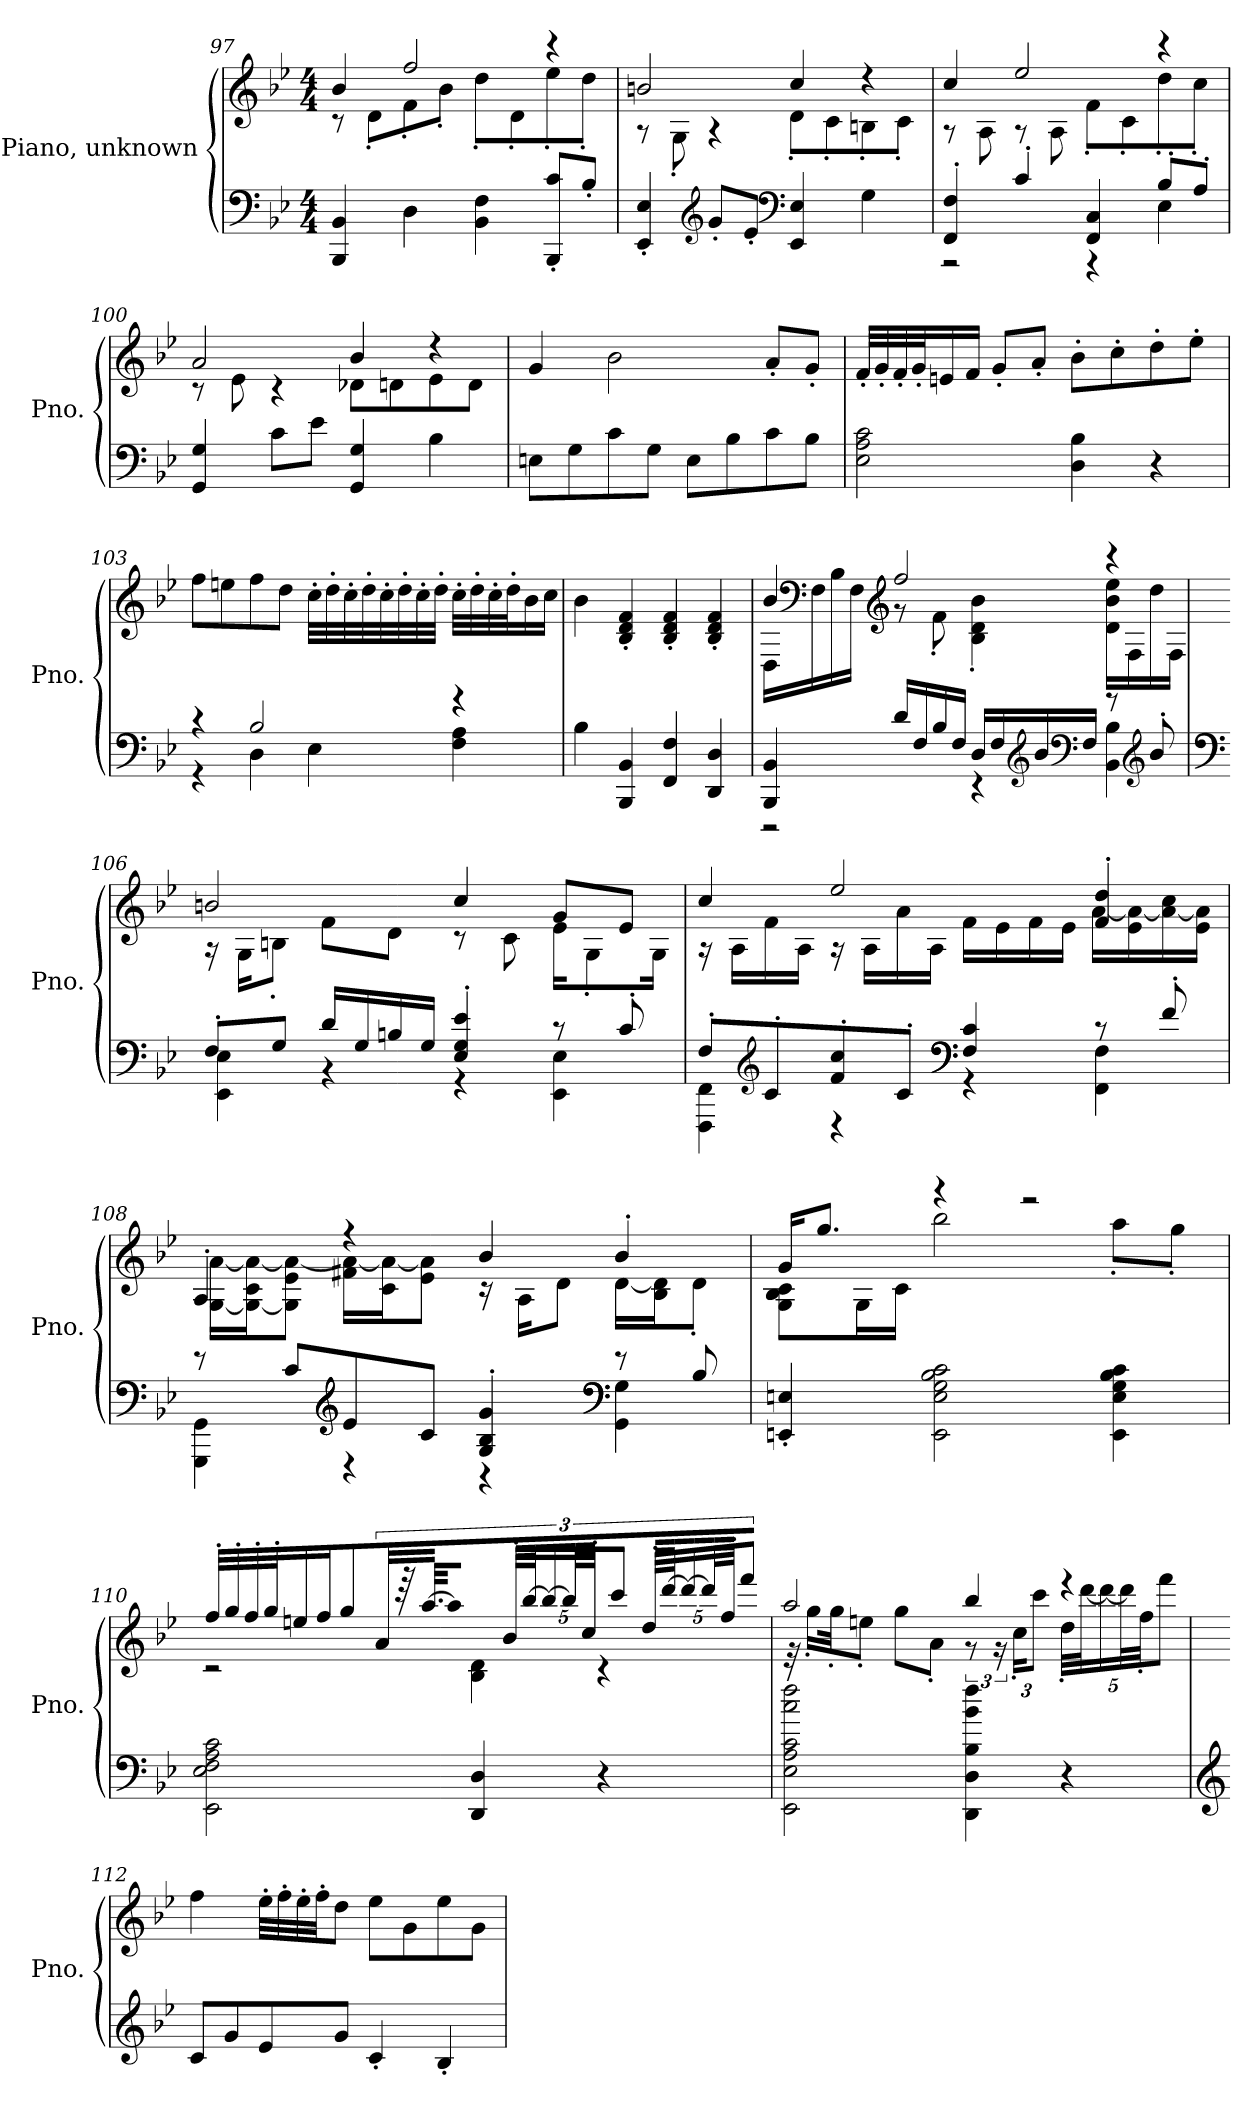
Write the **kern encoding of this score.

**kern	**kern
*part1	*part1
*staff2	*staff1
*I"Piano, unknown	*
*I'Pno.	*
*clefF4	*clefG2
*k[b-e-]	*k[b-e-]
*M4/4	*M4/4
=97	=97
*	*^
4BBB-/ 4BB-/	4b-/	8r
.	.	8d'\L
4D\	2ff/	8f'\
.	.	8b-'\J
4BB-\ 4F\	.	8dd'\L
.	.	8d'\
8BBB-/' 8c/'L	4r	8ee-'\
8B-'/J	.	8dd'\J
!!LO:LB:g=z	!!
=98	=98	=98
4EE-/' 4E-/'	2bn/	8r
.	.	8G'\
*clefG2	*	*
8g'/L	.	4r
8e-'/J	.	.
*clefF4	*	*
4EE-/ 4E-/	4cc/	8d'\L
.	.	8c'\
4G\	4r	8Bn'\
.	.	8c'\J
=99	=99	=99
*^	*	*
4FF/' 4F/'	2r	4cc/	8r
.	.	.	8A\
4c'/	.	2ee-/	8r
.	.	.	8A\
4FF/ 4C/	4r	.	8f'\L
.	.	.	8c'\
8B-'/L	4E-\	4r	8dd'\
8A'/J	.	.	8cc'\J
*v	*v	*	*
=100	=100	=100
4GG/ 4G/	2a/	8r
.	.	8e-\
8c\L	.	4r
8e-\J	.	.
4GG/ 4G/	4b-/	8d-X\L
.	.	8dn\
4B-\	4r	8e-\
.	.	8d\J
*	*v	*v
=101	=101
8En\L	4g/
8G\	.
8c\	2b-\
8G\J	.
8E\L	.
8B-\	.
8c\	8a'/L
8B-\J	8g'/J
!!LO:LB:g=z
=102	=102
2E-\ 2A\ 2c\	32f'/LLL
.	32g'/
.	32f'/
.	32g'/J
.	16en/
.	16f/JJ
.	8g'/L
.	8a'/J
4D\ 4B-\	8b-'\L
.	8cc'\
4r	8dd'\
.	8ee-'\J
=103	=103
*^	*
4r	4r	8ff\L
.	.	8een\
2B-/	4D\	8ff\
.	.	8dd\J
.	4E-\	32cc'\LLL
.	.	32dd'\
.	.	32cc'\
.	.	32dd'\
.	.	32cc'\
.	.	32dd'\
.	.	32cc'\
.	.	32dd'\JJJ
4r	4F\ 4A\	32cc'\LLL
.	.	32dd'\
.	.	32cc'\
.	.	32dd'\J
.	.	16b-\
.	.	16cc\JJ
*v	*v	*
=104	=104
4B-\	4b-\
4BBB-/ 4BB-/	4B-/' 4d/' 4f/'
4FF/ 4F/	4B-/' 4d/' 4f/'
4DD/ 4D/	4B-/' 4d/' 4f/'
!!LO:LB:g=z
=105	=105
*^	*^
4BBB-/ 4BB-/	2r	4b-/	16D\LL
*	*	*clefF4	*
.	.	.	16F\
.	.	.	16B-\
.	.	.	16F\JJ
*	*	*clefG2	*
16d/LL	.	2ff/	8r
16F/	.	.	.
16B-/	.	.	8f'\
16F/JJ	.	.	.
16D/LL	4r	.	4B-\' 4d\' 4b-\'
16F/	.	.	.
*clefG2	*	*	*
16b-/	.	.	.
*clefF4	*	*	*
16F/JJ	.	.	.
8r	4BB-\ 4B-\	4r	16d\ 16b-\ 16ee-\LL
.	.	.	16F\
*clefG2	*	*	*
8b-'/	.	.	16dd\
.	.	.	16F\JJ
=106	=106	=106	=106
*clefF4	*	*	*
8F'/L	4EE-\ 4E-\	2bn/	16r
.	.	.	16G\KL
8G/J	.	.	8Bn'\J
16d/LL	4r	.	8f\L
16G/	.	.	.
16Bn/	.	.	8d\J
16G/JJ	.	.	.
4E-/' 4G/' 4e-/'	4r	4cc/	8r
.	.	.	8c\
8r	4EE-\ 4E-\	8g/L	16e-\KL
.	.	.	8G'\
8c'/	.	8e-/J	.
.	.	.	16G\Jk
!!LO:PB:g=z	!!
=107	=107	=107	=107
8F'/L	4FFF\ 4FF\	4cc/	16r
.	.	.	16A\LL
*clefG2	*	*	*
8c'/	.	.	16f\
.	.	.	16A\JJ
8f/' 8cc/'	4r	2ee-/	16r
.	.	.	16A\LL
8c'/J	.	.	16a\
.	.	.	16A\JJ
*clefF4	*	*	*
4F/ 4c/	4r	.	16f\LL
.	.	.	16e-\
.	.	.	16f\
.	.	.	16e-\JJ
8r	4FF\ 4F\	4f/' 4dd/'	[16a\LL
.	.	.	16e-\ 16a\_
8f'/	.	.	16a\_ 16cc\
.	.	.	16e-\ 16a\]JJ
=108	=108	=108	=108
8r	4GGG\ 4GG\	4A'/	[16G\ [16a\LL
.	.	.	16G\_ 16c\ 16a\_J
8c/L	.	.	8G\] 8e-\ 8a\_J
*clefG2	*	*	*
8e-/	4r	4r	16f#X\ 16a\_LL
.	.	.	16c\ 16a\_J
8c/J	.	.	8e-\ 8a\]J
4G/' 4B-/' 4g/'	4r	4b-/	16r
.	.	.	16A\KL
.	.	.	8d\J
*clefF4	*	*	*
8r	4GG\ 4G\	4b-'/	[16d\LL
.	.	.	16B-\ 16d\]J
8B-/	.	.	8d'\J
*v	*v	*	*
!!LO:LB:g=z	!!
=109	=109	=109
4EEn/' 4En/'	16g/KL	8G\ 8B-\ 8c\L
.	8.gg/J	.
.	.	16G\L
.	.	16c\JJ
2EE\ 2E\ 2G\ 2B-\ 2c\	4r	2bb-\
.	2r	.
4EE\ 4E\ 4G\ 4B-\ 4c\	.	8aa'\L
.	.	8gg'\J
=110	=110	=110
2EE-\ 2E-\ 2F\ 2A\ 2c\	32ff'/LLL	2r
.	32gg'/	.
.	32ff'/	.
.	32gg'/J	.
.	16een/	.
.	16ff/J	.
.	8gg/	.
.	48a/Jkk	.
.	96r	.
.	[48.aa/KLL	.
.	16aa/JJ]	.
*	*Xbrackettup	*
4DD/ 4D/	40b-'/LLL	4B-\ 4d\
.	[40bb-/J	.
.	20bb-/_	.
.	40bb-/L]	.
.	40cc'/JJ	.
.	10ccc/J	.
4r	40dd'/LLL	4r
.	[40ddd/J	.
.	20ddd/_	.
.	40ddd/L]	.
.	40ff'/JJ	.
.	10fff/J	.
!!LO:LB:g=z	!!
=111	=111	=111
2EE-\ 2E-\ 2A\ 2c\ 2cc\ 2ff\	2aa/	32r
.	.	16gg'\LL
.	.	32gg'\JK
.	.	8een'\J
.	.	8gg\L
.	.	8a'\J
*	*	*brackettup
4DD\ 4D\ 4B-\ 4b-\ 4ff\	4bb-/	12r
.	.	24r
.	.	24cc'\KL
.	.	12ccc\J
*	*	*Xbrackettup
4r	4r	40dd'\LLL
.	.	[40ddd\J
.	.	20ddd\_
.	.	40ddd\L]
.	.	40ff'\JJ
.	.	10fff\J
*	*v	*v
=112	=112
*clefG2	*
8c/L	4ff\
8g/	.
8e-/	32ee-'\LLL
.	32ff'\
.	32ee-'\
.	32ff'\JJ
8g/J	8dd\J
4c'/	8ee-\L
.	8g\
4B-'/	8ee-\
.	8g\J
=	=
*-	*-
